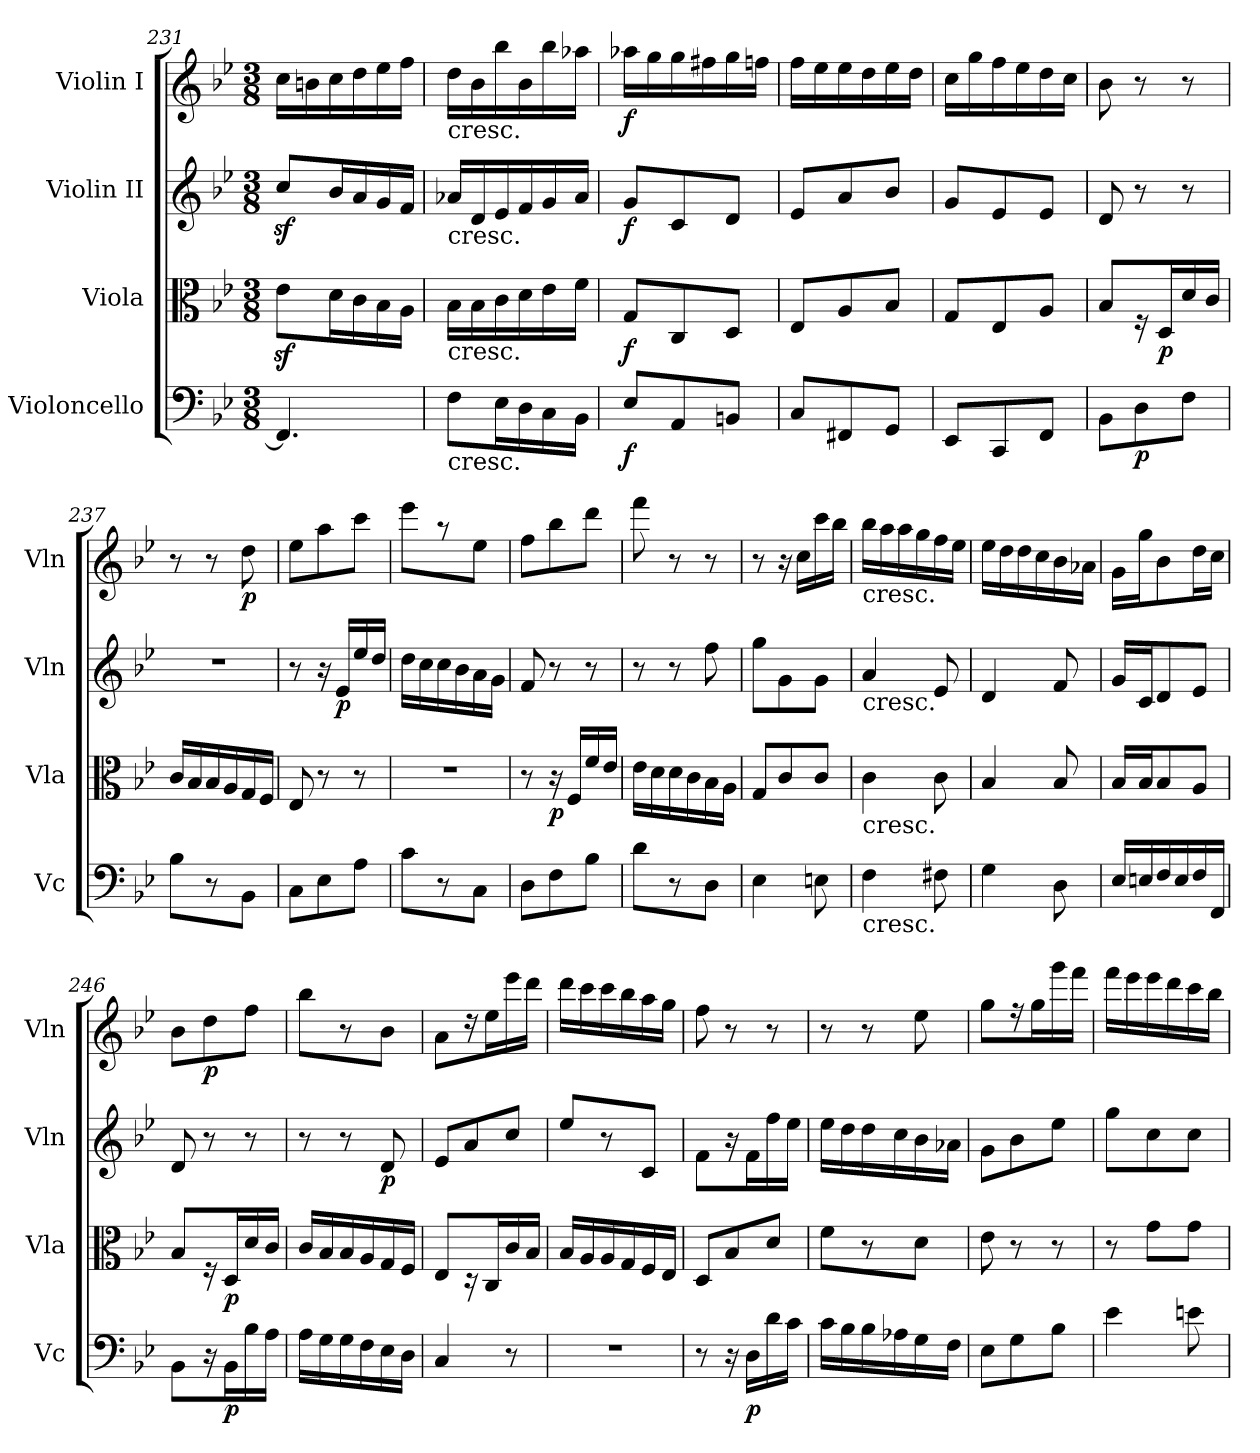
**kern	**dynam	**kern	**dynam	**kern	**dynam	**kern	**dynam
*part4	*part4	*part3	*part3	*part2	*part2	*part1	*part1
*staff4	*staff4	*staff3	*staff3	*staff2	*staff2	*staff1	*staff1
*I"Violoncello	*	*I"Viola	*	*I"Violin II	*	*I"Violin I	*
*I'Vc	*	*I'Vla	*	*I'Vln	*	*I'Vln	*
*clefF4	*	*clefC3	*	*clefG2	*	*clefG2	*
*k[b-e-]	*	*k[b-e-]	*	*k[b-e-]	*	*k[b-e-]	*
*M3/8	*	*M3/8	*	*M3/8	*	*M3/8	*
=231	=231	=231	=231	=231	=231	=231	=231
4.FF/]	.	8e-z<\L	.	8ccz</L	.	16cc\LL	.
.	.	.	.	.	.	16bn\	.
.	.	16d\L	.	16b-/L	.	16cc\	.
.	.	16c\	.	16a/	.	16dd\	.
.	.	16B-\	.	16g/	.	16ee-\	.
.	.	16A\JJ	.	16f/JJ	.	16ff\JJ	.
=232	=232	=232	=232	=232	=232	=232	=232
!	!	!	!	!	!	!LO:TX:b:t=cresc.	!
!	!	!	!	!LO:TX:b:t=cresc.	!	!	!
!	!	!LO:TX:b:t=cresc.	!	!	!	!	!
!LO:TX:b:t=cresc.	!	!	!	!	!	!	!
8F\L	.	16B-\LL	.	16a-X/LL	.	16dd\LL	.
.	.	16B-\	.	16d/	.	16b-\	.
16E-\L	.	16c\	.	16e-/	.	16bb-\	.
16D\	.	16d\	.	16f/	.	16b-\	.
16C\	.	16e-\	.	16g/	.	16bb-\	.
16BB-\JJ	.	16f\JJ	.	16a-/JJ	.	16aa-X\JJ	.
=233	=233	=233	=233	=233	=233	=233	=233
!	!LO:DY:b	!	!LO:DY:b	!	!LO:DY:b	!	!LO:DY:b
8E-/L	f	8G/L	f	8g/L	f	16aa-X\LL	f
.	.	.	.	.	.	16gg\	.
8AA/	.	8C/	.	8c/	.	16gg\	.
.	.	.	.	.	.	16ff#X\	.
8BBn/J	.	8D/J	.	8d/J	.	16gg\	.
.	.	.	.	.	.	16ffn\JJ	.
=234	=234	=234	=234	=234	=234	=234	=234
8C/L	.	8E-/L	.	8e-/L	.	16ff\LL	.
.	.	.	.	.	.	16ee-\	.
8FF#X/	.	8A/	.	8a/	.	16ee-\	.
.	.	.	.	.	.	16dd\	.
8GG/J	.	8B-/J	.	8b-/J	.	16ee-\	.
.	.	.	.	.	.	16dd\JJ	.
=235	=235	=235	=235	=235	=235	=235	=235
8EE-/L	.	8G/L	.	8g/L	.	16cc\LL	.
.	.	.	.	.	.	16gg\	.
8CC/	.	8E-/	.	8e-/	.	16ff\	.
.	.	.	.	.	.	16ee-\	.
8FF/J	.	8A/J	.	8e-/J	.	16dd\	.
.	.	.	.	.	.	16cc\JJ	.
=236	=236	=236	=236	=236	=236	=236	=236
8BB-\L	.	8B-/L	.	8d/	.	8b-\	.
!	!LO:DY:b	!	!	!	!	!	!
8D\	p	16r	.	8r	.	8r	.
!	!	!	!LO:DY:b	!	!	!	!
.	.	16D/L	p	.	.	.	.
8F\J	.	16d/	.	8r	.	8r	.
.	.	16c/JJ	.	.	.	.	.
=237	=237	=237	=237	=237	=237	=237	=237
8B-\L	.	16c/LL	.	4.r	.	8r	.
.	.	16B-/	.	.	.	.	.
8r	.	16B-/	.	.	.	8r	.
.	.	16A/	.	.	.	.	.
!	!	!	!	!	!	!	!LO:DY:b
8BB-\J	.	16G/	.	.	.	8dd\	p
.	.	16F/JJ	.	.	.	.	.
=238	=238	=238	=238	=238	=238	=238	=238
8C\L	.	8E-/	.	8r	.	8ee-\L	.
8E-\	.	8r	.	16r	.	8aa\	.
!	!	!	!	!	!LO:DY:b	!	!
.	.	.	.	16e-/LL	p	.	.
8A\J	.	8r	.	16ee-/	.	8ccc\J	.
.	.	.	.	16dd/JJ	.	.	.
=239	=239	=239	=239	=239	=239	=239	=239
8c\L	.	4.r	.	16dd\LL	.	8eee-\L	.
.	.	.	.	16cc\	.	.	.
8r	.	.	.	16cc\	.	8r	.
.	.	.	.	16b-\	.	.	.
8C\J	.	.	.	16a\	.	8ee-\J	.
.	.	.	.	16g\JJ	.	.	.
=240	=240	=240	=240	=240	=240	=240	=240
8D\L	.	8r	.	8f/	.	8ff\L	.
!	!	!	!LO:DY:b	!	!	!	!
8F\	.	16r	p	8r	.	8bb-\	.
.	.	16F/LL	.	.	.	.	.
8B-\J	.	16f/	.	8r	.	8ddd\J	.
.	.	16e-/JJ	.	.	.	.	.
=241	=241	=241	=241	=241	=241	=241	=241
8d\L	.	16e-\LL	.	8r	.	8fff\	.
.	.	16d\	.	.	.	.	.
8r	.	16d\	.	8r	.	8r	.
.	.	16c\	.	.	.	.	.
8D\J	.	16B-\	.	8ff\	.	8r	.
.	.	16A\JJ	.	.	.	.	.
=242	=242	=242	=242	=242	=242	=242	=242
4E-\	.	8G/L	.	8gg\L	.	8r	.
.	.	8c/	.	8g\	.	16r	.
.	.	.	.	.	.	16cc\LL	.
8En\	.	8c/J	.	8g\J	.	16ccc\	.
.	.	.	.	.	.	16bb-\JJ	.
=243	=243	=243	=243	=243	=243	=243	=243
!	!	!	!	!	!	!LO:TX:b:t=cresc.	!
!	!	!	!	!LO:TX:b:t=cresc.	!	!	!
!	!	!LO:TX:b:t=cresc.	!	!	!	!	!
!LO:TX:b:t=cresc.	!	!	!	!	!	!	!
4F\	.	4c\	.	4a/	.	16bb-\LL	.
.	.	.	.	.	.	16aa\	.
.	.	.	.	.	.	16aa\	.
.	.	.	.	.	.	16gg\	.
8F#X\	.	8c\	.	8e-/	.	16ff\	.
.	.	.	.	.	.	16ee-\JJ	.
=244	=244	=244	=244	=244	=244	=244	=244
4G\	.	4B-/	.	4d/	.	16ee-\LL	.
.	.	.	.	.	.	16dd\	.
.	.	.	.	.	.	16dd\	.
.	.	.	.	.	.	16cc\	.
8D\	.	8B-/	.	8f/	.	16b-\	.
.	.	.	.	.	.	16a-X\JJ	.
=245	=245	=245	=245	=245	=245	=245	=245
16E-/LL	.	16B-/LL	.	16g/LL	.	16g\LL	.
16En/	.	16B-/J	.	16c/J	.	16gg\J	.
16F/	.	8B-/	.	8d/	.	8b-\	.
16E/	.	.	.	.	.	.	.
16F/	.	8A/J	.	8e-/J	.	16dd\L	.
16FF/JJ	.	.	.	.	.	16cc\JJ	.
=246	=246	=246	=246	=246	=246	=246	=246
8BB-\L	.	8B-/L	.	8d/	.	8b-\L	.
!	!	!	!	!	!	!	!LO:DY:b
16r	.	16r	.	8r	.	8dd\	p
!	!LO:DY:b	!	!LO:DY:b	!	!	!	!
16BB-\L	p	16D/L	p	.	.	.	.
16B-\	.	16d/	.	8r	.	8ff\J	.
16A\JJ	.	16c/JJ	.	.	.	.	.
=247	=247	=247	=247	=247	=247	=247	=247
16A\LL	.	16c/LL	.	8r	.	8bb-\L	.
16G\	.	16B-/	.	.	.	.	.
16G\	.	16B-/	.	8r	.	8r	.
16F\	.	16A/	.	.	.	.	.
!	!	!	!	!	!LO:DY:b	!	!
16E-\	.	16G/	.	8d/	p	8b-\J	.
16D\JJ	.	16F/JJ	.	.	.	.	.
=248	=248	=248	=248	=248	=248	=248	=248
4C/	.	8E-/L	.	8e-/L	.	8a\L	.
.	.	16r	.	8a/	.	16r	.
.	.	16C/L	.	.	.	16ee-\L	.
8r	.	16c/	.	8cc/J	.	16eee-\	.
.	.	16B-/JJ	.	.	.	16ddd\JJ	.
=249	=249	=249	=249	=249	=249	=249	=249
4.r	.	16B-/LL	.	8ee-/L	.	16ddd\LL	.
.	.	16A/	.	.	.	16ccc\	.
.	.	16A/	.	8r	.	16ccc\	.
.	.	16G/	.	.	.	16bb-\	.
.	.	16F/	.	8c/J	.	16aa\	.
.	.	16E-/JJ	.	.	.	16gg\JJ	.
=250	=250	=250	=250	=250	=250	=250	=250
8r	.	8D/L	.	8f\L	.	8ff\	.
16r	.	8B-/	.	16r	.	8r	.
!	!LO:DY:b	!	!	!	!	!	!
16D\LL	p	.	.	16f\L	.	.	.
16d\	.	8d/J	.	16ff\	.	8r	.
16c\JJ	.	.	.	16ee-\JJ	.	.	.
=251	=251	=251	=251	=251	=251	=251	=251
16c\LL	.	8f\L	.	16ee-\LL	.	8r	.
16B-\	.	.	.	16dd\	.	.	.
16B-\	.	8r	.	16dd\	.	8r	.
16A-X\	.	.	.	16cc\	.	.	.
16G\	.	8d\J	.	16b-\	.	8ee-\	.
16F\JJ	.	.	.	16a-X\JJ	.	.	.
=252	=252	=252	=252	=252	=252	=252	=252
8E-\L	.	8e-\	.	8g\L	.	8gg\L	.
8G\	.	8r	.	8b-\	.	16r	.
.	.	.	.	.	.	16gg\L	.
8B-\J	.	8r	.	8ee-\J	.	16ggg\	.
.	.	.	.	.	.	16fff\JJ	.
=253	=253	=253	=253	=253	=253	=253	=253
4e-\	.	8r	.	8gg\L	.	16fff\LL	.
.	.	.	.	.	.	16eee-\	.
.	.	8g\L	.	8cc\	.	16eee-\	.
.	.	.	.	.	.	16ddd\	.
8en\	.	8g\J	.	8cc\J	.	16ccc\	.
.	.	.	.	.	.	16bb-\JJ	.
=	=	=	=	=	=	=	=
*-	*-	*-	*-	*-	*-	*-	*-
